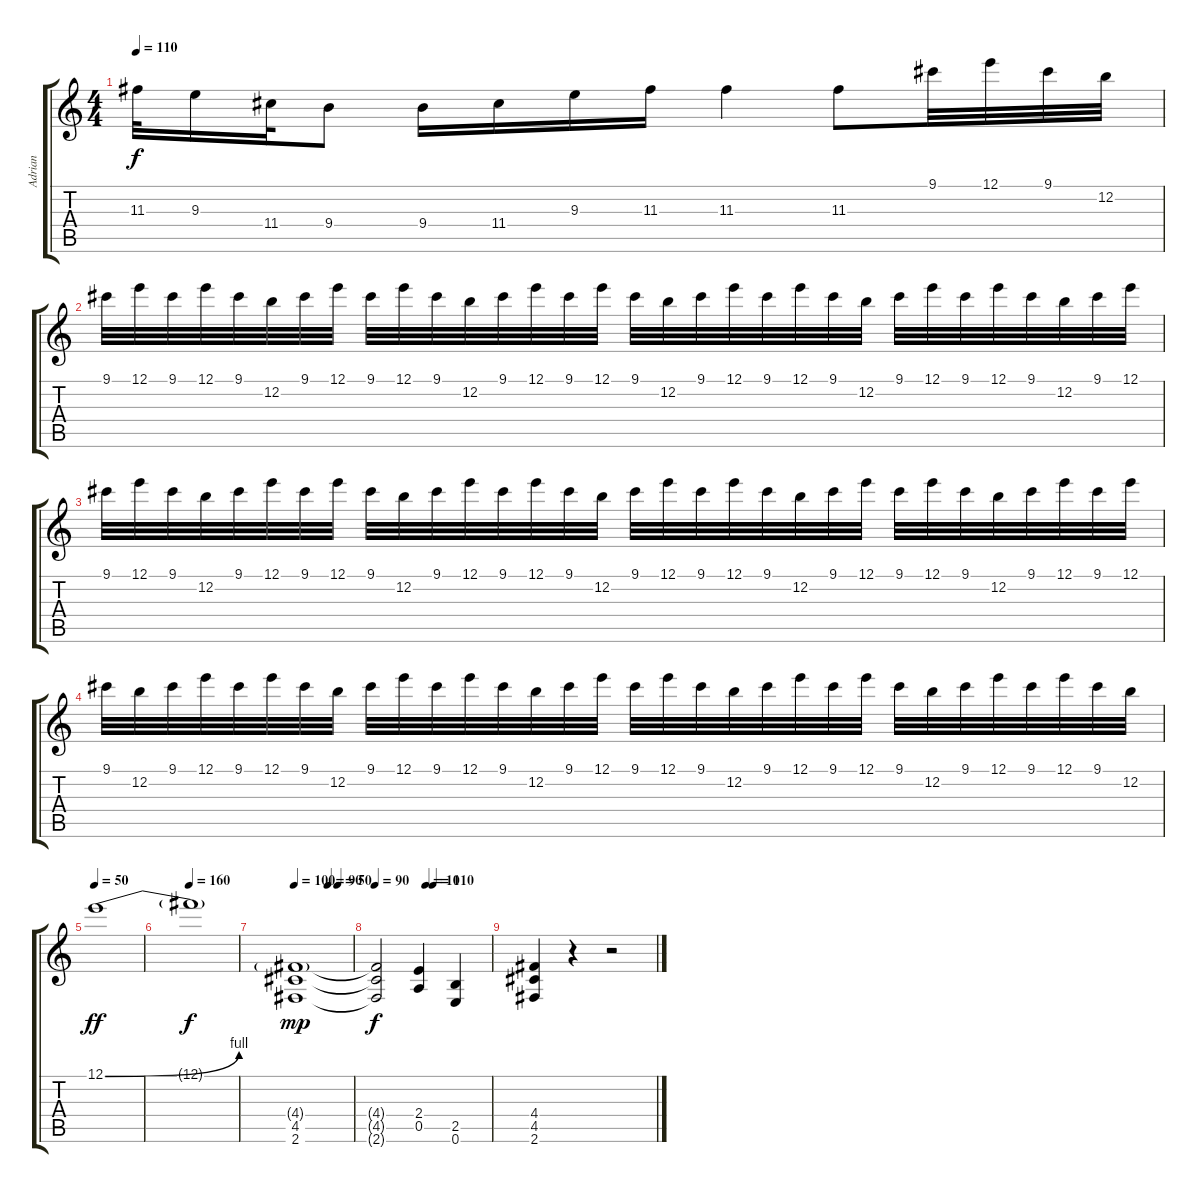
\track ("Adrian" "Adrian") {instrument overdrivenguitar}
\staff {score tabs}
\tuning (E4 B3 G3 D3 A2 E2) {hide}
\ts (4 4)
\tempo 110
\clef g2
\ks c
11.3.32{dy f} 9.3.16 11.4.32 9.4.8 9.4.16 11.4.16 9.3.16 11.3.16 11.3.4 11.3.8 9.1.32 12.1.32 9.1.32 12.2.32 |
9.1.32 12.1.32 9.1.32 12.1.32 9.1.32 12.2.32 9.1.32 12.1.32 9.1.32 12.1.32 9.1.32 12.2.32 9.1.32 12.1.32 9.1.32 12.1.32 9.1.32 12.2.32 9.1.32 12.1.32 9.1.32 12.1.32 9.1.32 12.2.32 9.1.32 12.1.32 9.1.32 12.1.32 9.1.32 12.2.32 9.1.32 12.1.32 |
9.1.32 12.1.32 9.1.32 12.2.32 9.1.32 12.1.32 9.1.32 12.1.32 9.1.32 12.2.32 9.1.32 12.1.32 9.1.32 12.1.32 9.1.32 12.2.32 9.1.32 12.1.32 9.1.32 12.1.32 9.1.32 12.2.32 9.1.32 12.1.32 9.1.32 12.1.32 9.1.32 12.2.32 9.1.32 12.1.32 9.1.32 12.1.32 |
9.1.32 12.2.32 9.1.32 12.1.32 9.1.32 12.1.32 9.1.32 12.2.32 9.1.32 12.1.32 9.1.32 12.1.32 9.1.32 12.2.32 9.1.32 12.1.32 9.1.32 12.1.32 9.1.32 12.2.32 9.1.32 12.1.32 9.1.32 12.1.32 9.1.32 12.2.32 9.1.32 12.1.32 9.1.32 12.1.32 9.1.32 12.2.32 |
\tempo 50
12.1{be (bend 0 0 60 4)}.1{dy ff} |
\tempo 160
12.1{t}.1{dy f} |
\tempo 100
\tempo (90 0.5833333333333334)
\tempo (50 0.75)
(4.4{g} 4.5 2.6).1{dy mp} |
\tempo (10 0.4375)
\tempo (110 0.5)
\tempo 90
(4.4{t} 4.5{t} 2.6{t}).2{dy f} (2.4 0.5).4 (2.5 0.6).4 |
(4.4 4.5 2.6).4 r.4 r.2
